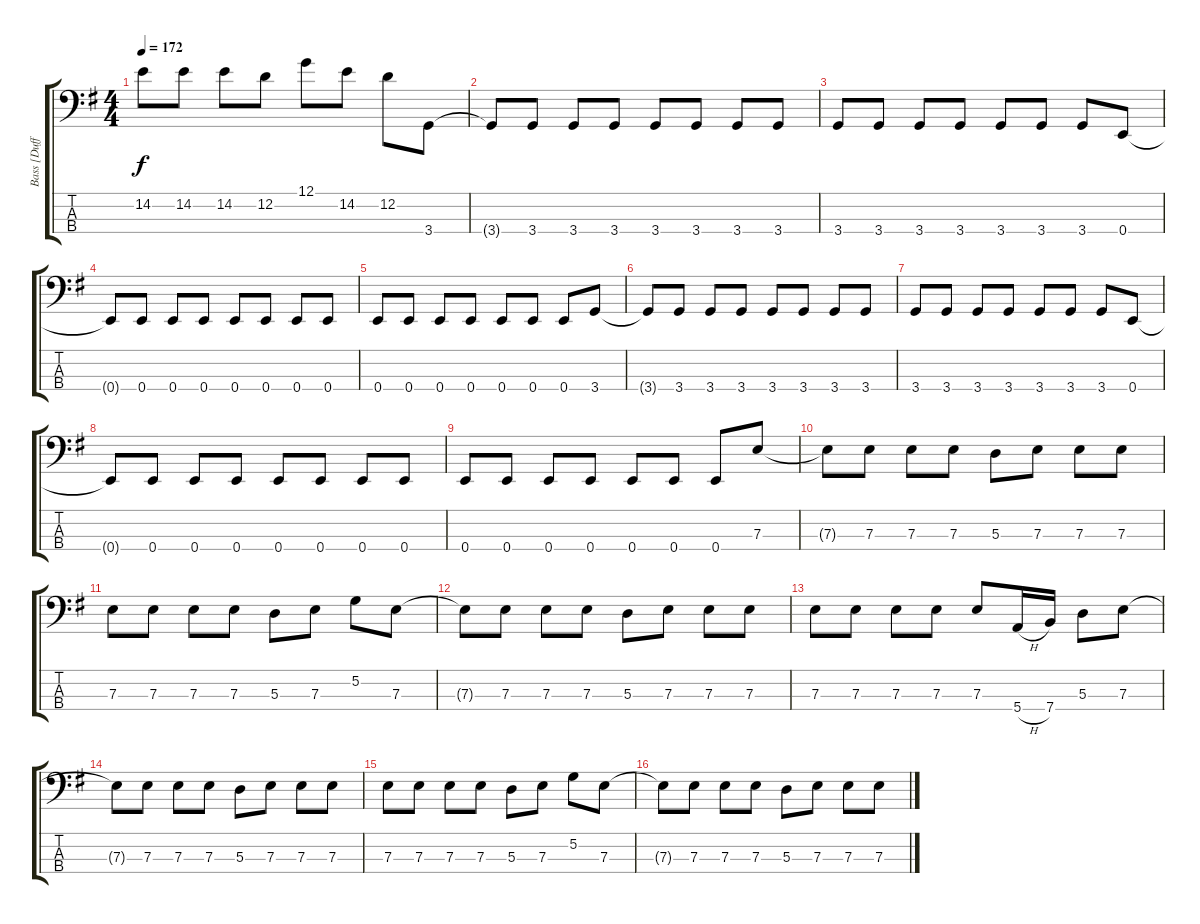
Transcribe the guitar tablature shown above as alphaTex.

\track ("Bass [Duff]" "Bass [Duff") {instrument electricbassfinger}
\staff {score tabs}
\tuning (G2 D2 A1 E1) {hide}
\ts (4 4)
\tempo 172
\clef f4
\ks g
14.2.8{dy f} 14.2.8 14.2.8 12.2.8 12.1.8 14.2.8 12.2.8 3.4.8 |
3.4{t}.8 3.4.8 3.4.8 3.4.8 3.4.8 3.4.8 3.4.8 3.4.8 |
3.4.8 3.4.8 3.4.8 3.4.8 3.4.8 3.4.8 3.4.8 0.4.8 |
0.4{t}.8 0.4.8 0.4.8 0.4.8 0.4.8 0.4.8 0.4.8 0.4.8 |
0.4.8 0.4.8 0.4.8 0.4.8 0.4.8 0.4.8 0.4.8 3.4.8 |
3.4{t}.8 3.4.8 3.4.8 3.4.8 3.4.8 3.4.8 3.4.8 3.4.8 |
3.4.8 3.4.8 3.4.8 3.4.8 3.4.8 3.4.8 3.4.8 0.4.8 |
0.4{t}.8 0.4.8 0.4.8 0.4.8 0.4.8 0.4.8 0.4.8 0.4.8 |
0.4.8 0.4.8 0.4.8 0.4.8 0.4.8 0.4.8 0.4.8 7.3.8 |
7.3{t}.8 7.3.8 7.3.8 7.3.8 5.3.8 7.3.8 7.3.8 7.3.8 |
7.3.8 7.3.8 7.3.8 7.3.8 5.3.8 7.3.8 5.2.8 7.3.8 |
7.3{t}.8 7.3.8 7.3.8 7.3.8 5.3.8 7.3.8 7.3.8 7.3.8 |
7.3.8 7.3.8 7.3.8 7.3.8 7.3.8 5.4{h}.16 7.4.16 5.3.8 7.3.8 |
7.3{t}.8 7.3.8 7.3.8 7.3.8 5.3.8 7.3.8 7.3.8 7.3.8 |
7.3.8 7.3.8 7.3.8 7.3.8 5.3.8 7.3.8 5.2.8 7.3.8 |
7.3{t}.8 7.3.8 7.3.8 7.3.8 5.3.8 7.3.8 7.3.8 7.3.8
